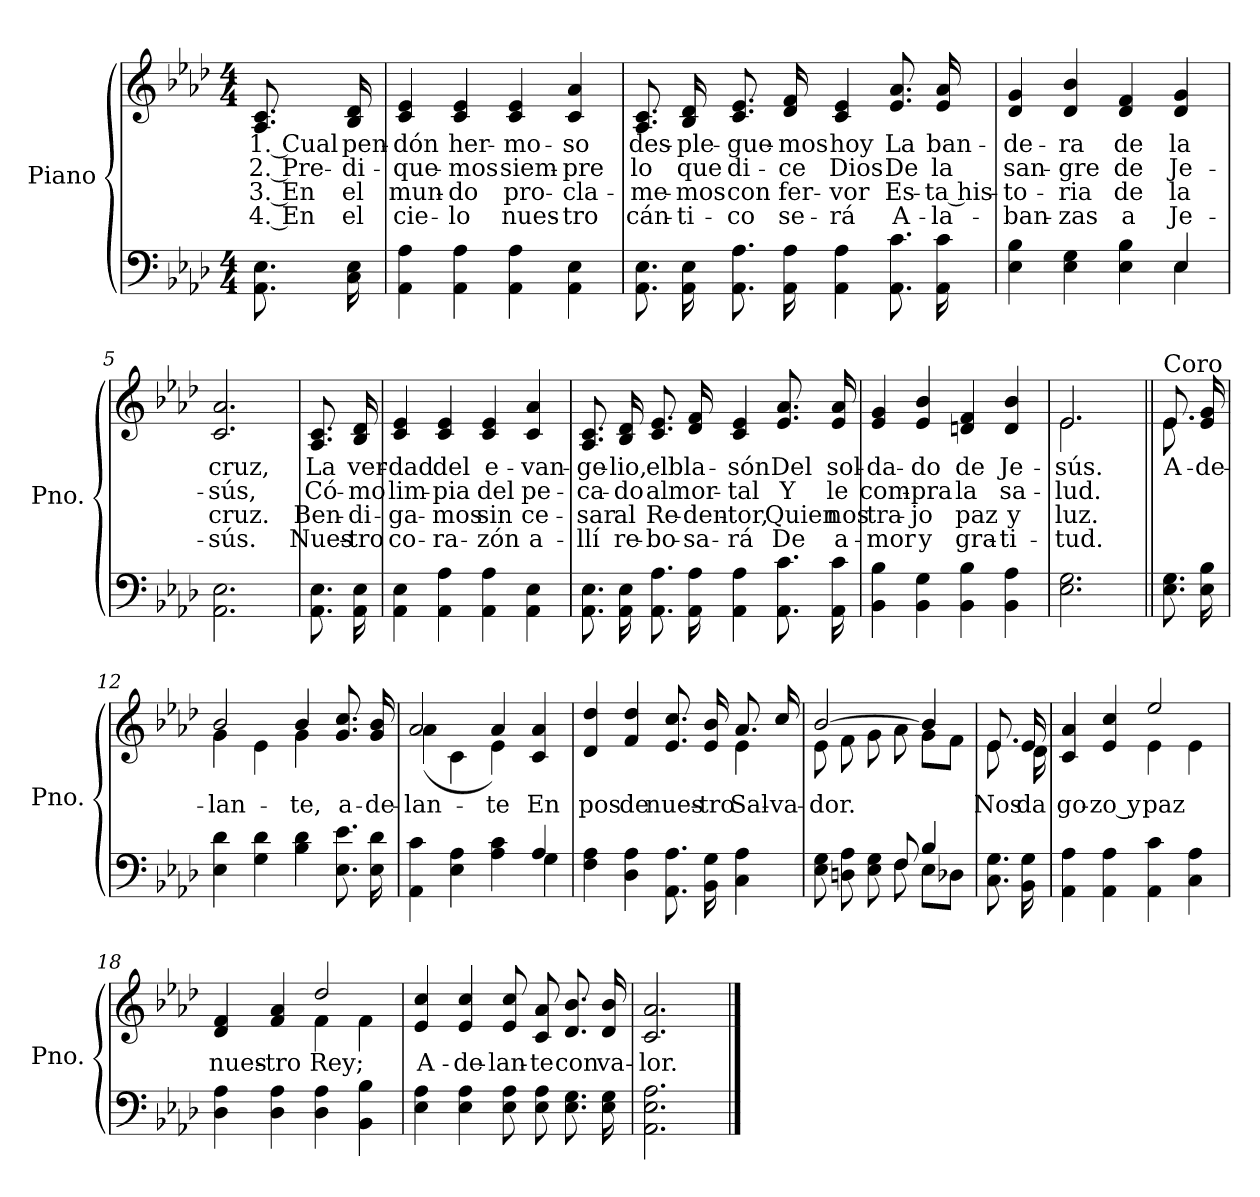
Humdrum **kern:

**kern	**kern	**text	**text	**text	**text
*part1	*part1	*part1	*part1	*part1	*part1
*staff2	*staff1	*staff1	*staff1	*staff1	*staff1
*I"Piano	*	*	*	*	*
*I'Pno.	*	*	*	*	*
*clefF4	*clefG2	*	*	*	*
*k[b-e-a-d-]	*k[b-e-a-d-]	*	*	*	*
*M4/4	*M4/4	*	*	*	*
=1	=1	=1	=1	=1	=1
!	!	!LO:LY:b	!LO:LY:b	!LO:LY:b	!LO:LY:b
8.AA-\ 8.E-\	8.A-/ 8.c/	1. Cual	2. Pre-	3. En	4. En
!	!	!LO:LY:b	!LO:LY:b	!LO:LY:b	!LO:LY:b
16C\ 16E-\	16B-/ 16d-/	pen-	-di-	el	el
=2	=2	=2	=2	=2	=2
!	!	!LO:LY:b	!LO:LY:b	!LO:LY:b	!LO:LY:b
4AA-\ 4A-\	4c/ 4e-/	-dón	-que-	mun-	cie-
!	!	!LO:LY:b	!LO:LY:b	!LO:LY:b	!LO:LY:b
4AA-\ 4A-\	4c/ 4e-/	her-	-mos	-do	-lo
!	!	!LO:LY:b	!LO:LY:b	!LO:LY:b	!LO:LY:b
4AA-\ 4A-\	4c/ 4e-/	-mo-	siem-	pro-	nues-
!	!	!LO:LY:b	!LO:LY:b	!LO:LY:b	!LO:LY:b
4AA-\ 4E-\	4c/ 4a-/	-so	-pre	-cla-	-tro
=3	=3	=3	=3	=3	=3
!	!	!LO:LY:b	!LO:LY:b	!LO:LY:b	!LO:LY:b
8.AA-\ 8.E-\	8.A-/ 8.c/	des-	lo	-me-	cán-
!	!	!LO:LY:b	!LO:LY:b	!LO:LY:b	!LO:LY:b
16AA-\ 16E-\	16B-/ 16d-/	-ple-	que	-mos	-ti-
!	!	!LO:LY:b	!LO:LY:b	!LO:LY:b	!LO:LY:b
8.AA-\ 8.A-\	8.c/ 8.e-/	-gue-	di-	con	-co
!	!	!LO:LY:b	!LO:LY:b	!LO:LY:b	!LO:LY:b
16AA-\ 16A-\	16d-/ 16f/	-mos	-ce	fer-	se-
!	!	!LO:LY:b	!LO:LY:b	!LO:LY:b	!LO:LY:b
4AA-\ 4A-\	4c/ 4e-/	hoy	Dios	-vor	-rá
!	!	!LO:LY:b	!LO:LY:b	!LO:LY:b	!LO:LY:b
8.AA-\ 8.c\	8.e-/ 8.a-/	La	De	Es-	A-
!	!	!LO:LY:b	!LO:LY:b	!LO:LY:b	!LO:LY:b
16AA-\ 16c\	16e-/ 16a-/	ban-	la	-ta his-	-la-
=4	=4	=4	=4	=4	=4
*^	*	*	*	*	*
!	!	!	!LO:LY:b	!LO:LY:b	!LO:LY:b	!LO:LY:b
4E-\ 4B-\	2.ryy	4d-/ 4g/	-de-	san-	-to-	-ban-
!	!	!	!LO:LY:b	!LO:LY:b	!LO:LY:b	!LO:LY:b
4E-\ 4G\	.	4d-/ 4b-/	-ra	-gre	-ria	-zas
!	!	!	!LO:LY:b	!LO:LY:b	!LO:LY:b	!LO:LY:b
4E-\ 4B-\	.	4d-/ 4f/	de	de	de	a
!	!	!	!LO:LY:b	!LO:LY:b	!LO:LY:b	!LO:LY:b
4E-/	4E-\	4d-/ 4g/	la	Je-	la	Je-
=5	=5	=5	=5	=5	=5	=5
!	!	!	!LO:LY:b	!LO:LY:b	!LO:LY:b	!LO:LY:b
*v	*v	*	*	*	*	*
2.AA-\ 2.E-\	2.c/ 2.a-/	cruz,	-sús,	cruz.	-sús.
!!LO:LB:g=z
=6	=6	=6	=6	=6	=6
!	!	!LO:LY:b	!LO:LY:b	!LO:LY:b	!LO:LY:b
8.AA-\ 8.E-\	8.A-/ 8.c/	La	Có-	Ben-	Nues-
!	!	!LO:LY:b	!LO:LY:b	!LO:LY:b	!LO:LY:b
16AA-\ 16E-\	16B-/ 16d-/	ver-	-mo	-di-	-tro
=7	=7	=7	=7	=7	=7
!	!	!LO:LY:b	!LO:LY:b	!LO:LY:b	!LO:LY:b
4AA-\ 4E-\	4c/ 4e-/	-dad	lim-	-ga-	co-
!	!	!LO:LY:b	!LO:LY:b	!LO:LY:b	!LO:LY:b
4AA-\ 4A-\	4c/ 4e-/	del	-pia	-mos	-ra-
!	!	!LO:LY:b	!LO:LY:b	!LO:LY:b	!LO:LY:b
4AA-\ 4A-\	4c/ 4e-/	e-	del	sin	-zón
!	!	!LO:LY:b	!LO:LY:b	!LO:LY:b	!LO:LY:b
4AA-\ 4E-\	4c/ 4a-/	-van-	pe-	ce-	a-
=8	=8	=8	=8	=8	=8
!	!	!LO:LY:b	!LO:LY:b	!LO:LY:b	!LO:LY:b
8.AA-\ 8.E-\	8.A-/ 8.c/	-ge-	-ca-	-sar	-llí
!	!	!LO:LY:b	!LO:LY:b	!LO:LY:b	!LO:LY:b
16AA-\ 16E-\	16B-/ 16d-/	-lio,	-do	al	re-
!	!	!LO:LY:b	!LO:LY:b	!LO:LY:b	!LO:LY:b
8.AA-\ 8.A-\	8.c/ 8.e-/	el	al	Re-	-bo-
!	!	!LO:LY:b	!LO:LY:b	!LO:LY:b	!LO:LY:b
16AA-\ 16A-\	16d-/ 16f/	bla-	mor-	-den-	-sa-
!	!	!LO:LY:b	!LO:LY:b	!LO:LY:b	!LO:LY:b
4AA-\ 4A-\	4c/ 4e-/	-són	-tal	-tor,	-rá
!	!	!LO:LY:b	!LO:LY:b	!LO:LY:b	!LO:LY:b
8.AA-\ 8.c\	8.e-/ 8.a-/	Del	Y	Quien	De
!	!	!LO:LY:b	!LO:LY:b	!LO:LY:b	!LO:LY:b
16AA-\ 16c\	16e-/ 16a-/	sol-	le	nos	a-
=9	=9	=9	=9	=9	=9
!	!	!LO:LY:b	!LO:LY:b	!LO:LY:b	!LO:LY:b
4BB-\ 4B-\	4e-/ 4g/	-da-	com-	tra-	-mor
!	!	!LO:LY:b	!LO:LY:b	!LO:LY:b	!LO:LY:b
4BB-\ 4G\	4e-/ 4b-/	-do	-pra	-jo	y
!	!	!LO:LY:b	!LO:LY:b	!LO:LY:b	!LO:LY:b
4BB-\ 4B-\	4dn/ 4f/	de	la	paz	gra-
!	!	!LO:LY:b	!LO:LY:b	!LO:LY:b	!LO:LY:b
4BB-\ 4A-\	4d/ 4b-/	Je-	sa-	y	-ti-
=10	=10	=10	=10	=10	=10
!	!	!LO:LY:b	!LO:LY:b	!LO:LY:b	!LO:LY:b
*	*^	*	*	*	*
2.E-\ 2.G\	2.e-/	2.e-\	-sús.	-lud.	luz.	-tud.
!!LO:LB:g=z	!!
=11||	=11||	=11||	=11||	=11||	=11||	=11||
!	!LO:TX:t=Coro	!	!	!	!	!
!	!	!	!LO:LY:b	!	!	!
8.E-\ 8.G\	8.e-/	8.e-\	A-	.	.	.
!	!	!	!LO:LY:b	!	!	!
16E-\ 16B-\	16e-/ 16g/	16ryy	-de-	.	.	.
=12	=12	=12	=12	=12	=12	=12
!	!	!	!LO:LY:b	!	!	!
4E-\ 4d-\	2b-/	4g\	-lan-	.	.	.
4G\ 4d-\	.	4e-\	.	.	.	.
!	!	!	!LO:LY:b	!	!	!
4B-\ 4d-\	4b-/	4g\	-te,	.	.	.
!	!	!	!LO:LY:b	!	!	!
8.E-\ 8.e-\	8.g/ 8.cc/	4ryy	a-	.	.	.
!	!	!	!LO:LY:b	!	!	!
16E-\ 16d-\	16g/ 16b-/	.	-de-	.	.	.
=13	=13	=13	=13	=13	=13	=13
*^	*	*	*	*	*	*
!	!	!	!	!LO:LY:b	!	!	!
4AA-\ 4c\	2.ryy	2a-/	(<4a-\	-lan-	.	.	.
4E-\ 4A-\	.	.	4c\	.	.	.	.
!	!	!	!	!LO:LY:b	!	!	!
4A-\ 4c\	.	4a-/	4e-\)	-te	.	.	.
!	!	!	!	!LO:LY:b	!	!	!
4A-/	4G\	4c/ 4a-/	4ryy	En	.	.	.
=14	=14	=14	=14	=14	=14	=14	=14
!	!	!	!	!LO:LY:b	!	!	!
*v	*v	*	*	*	*	*	*
4F\ 4A-\	4d-/ 4dd-/	2.ryy	pos	.	.	.
!	!	!	!LO:LY:b	!	!	!
4D-\ 4A-\	4f/ 4dd-/	.	de	.	.	.
!	!	!	!LO:LY:b	!	!	!
8.AA-\ 8.A-\	8.e-/ 8.cc/	.	nues-	.	.	.
!	!	!	!LO:LY:b	!	!	!
16BB-\ 16G\	16e-/ 16b-/	.	-tro	.	.	.
!	!	!	!LO:LY:b	!	!	!
4C\ 4A-\	8.a-/	4e-\	Sal-	.	.	.
!	!	!	!LO:LY:b	!	!	!
.	16cc/	.	-va-	.	.	.
=15	=15	=15	=15	=15	=15	=15
*^	*	*	*	*	*	*
!	!	!	!	!LO:LY:b	!	!	!
8E-\ 8G\	4.ryy	[2b-/	8e-\	-dor.	.	.	.
8Dn\ 8A-\	.	.	8f\	.	.	.	.
8E-\ 8G\	.	.	8g\	.	.	.	.
8F/	8F\	.	8a-\	.	.	.	.
4B-/	8E-\L	4b-/]	8g\L	.	.	.	.
.	8D-X\J	.	8f\J	.	.	.	.
!!LO:LB:g=z	!!
=16	=16	=16	=16	=16	=16	=16	=16
!	!	!	!	!LO:LY:b	!	!	!
*v	*v	*	*	*	*	*	*
8.C\ 8.G\	8.e-/	8.e-\	Nos	.	.	.
!	!	!	!LO:LY:b	!	!	!
16BB-\ 16G\	16e-/	16d-\	da	.	.	.
=17	=17	=17	=17	=17	=17	=17
!	!	!	!LO:LY:b	!	!	!
4AA-\ 4A-\	4c/ 4a-/	2ryy	go-	.	.	.
!	!	!	!LO:LY:b	!	!	!
4AA-\ 4A-\	4e-/ 4cc/	.	-zo y	.	.	.
!	!	!	!LO:LY:b	!	!	!
4AA-\ 4c\	2ee-/	4e-\	paz	.	.	.
4C\ 4A-\	.	4e-\	.	.	.	.
=18	=18	=18	=18	=18	=18	=18
!	!	!	!LO:LY:b	!	!	!
4D-\ 4A-\	4d-/ 4f/	2ryy	nues-	.	.	.
!	!	!	!LO:LY:b	!	!	!
4D-\ 4A-\	4f/ 4a-/	.	-tro	.	.	.
!	!	!	!LO:LY:b	!	!	!
4D-\ 4A-\	2dd-/	4f\	Rey;	.	.	.
4BB-\ 4B-\	.	4f\	.	.	.	.
=19	=19	=19	=19	=19	=19	=19
!	!	!	!LO:LY:b	!	!	!
*	*v	*v	*	*	*	*
4E-\ 4A-\	4e-/ 4cc/	A-	.	.	.
!	!	!LO:LY:b	!	!	!
4E-\ 4A-\	4e-/ 4cc/	-de-	.	.	.
!	!	!LO:LY:b	!	!	!
8E-\ 8A-\	8e-/ 8cc/	-lan-	.	.	.
!	!	!LO:LY:b	!	!	!
8E-\ 8A-\	8c/ 8a-/	-te	.	.	.
!	!	!LO:LY:b	!	!	!
8.E-\ 8.G\	8.d-/ 8.b-/	con	.	.	.
!	!	!LO:LY:b	!	!	!
16E-\ 16G\	16d-/ 16b-/	va-	.	.	.
=20	=20	=20	=20	=20	=20
!	!	!LO:LY:b	!	!	!
2.AA-\ 2.E-\ 2.A-\	2.c/ 2.a-/	-lor.	.	.	.
==	==	==	==	==	==
*-	*-	*-	*-	*-	*-
